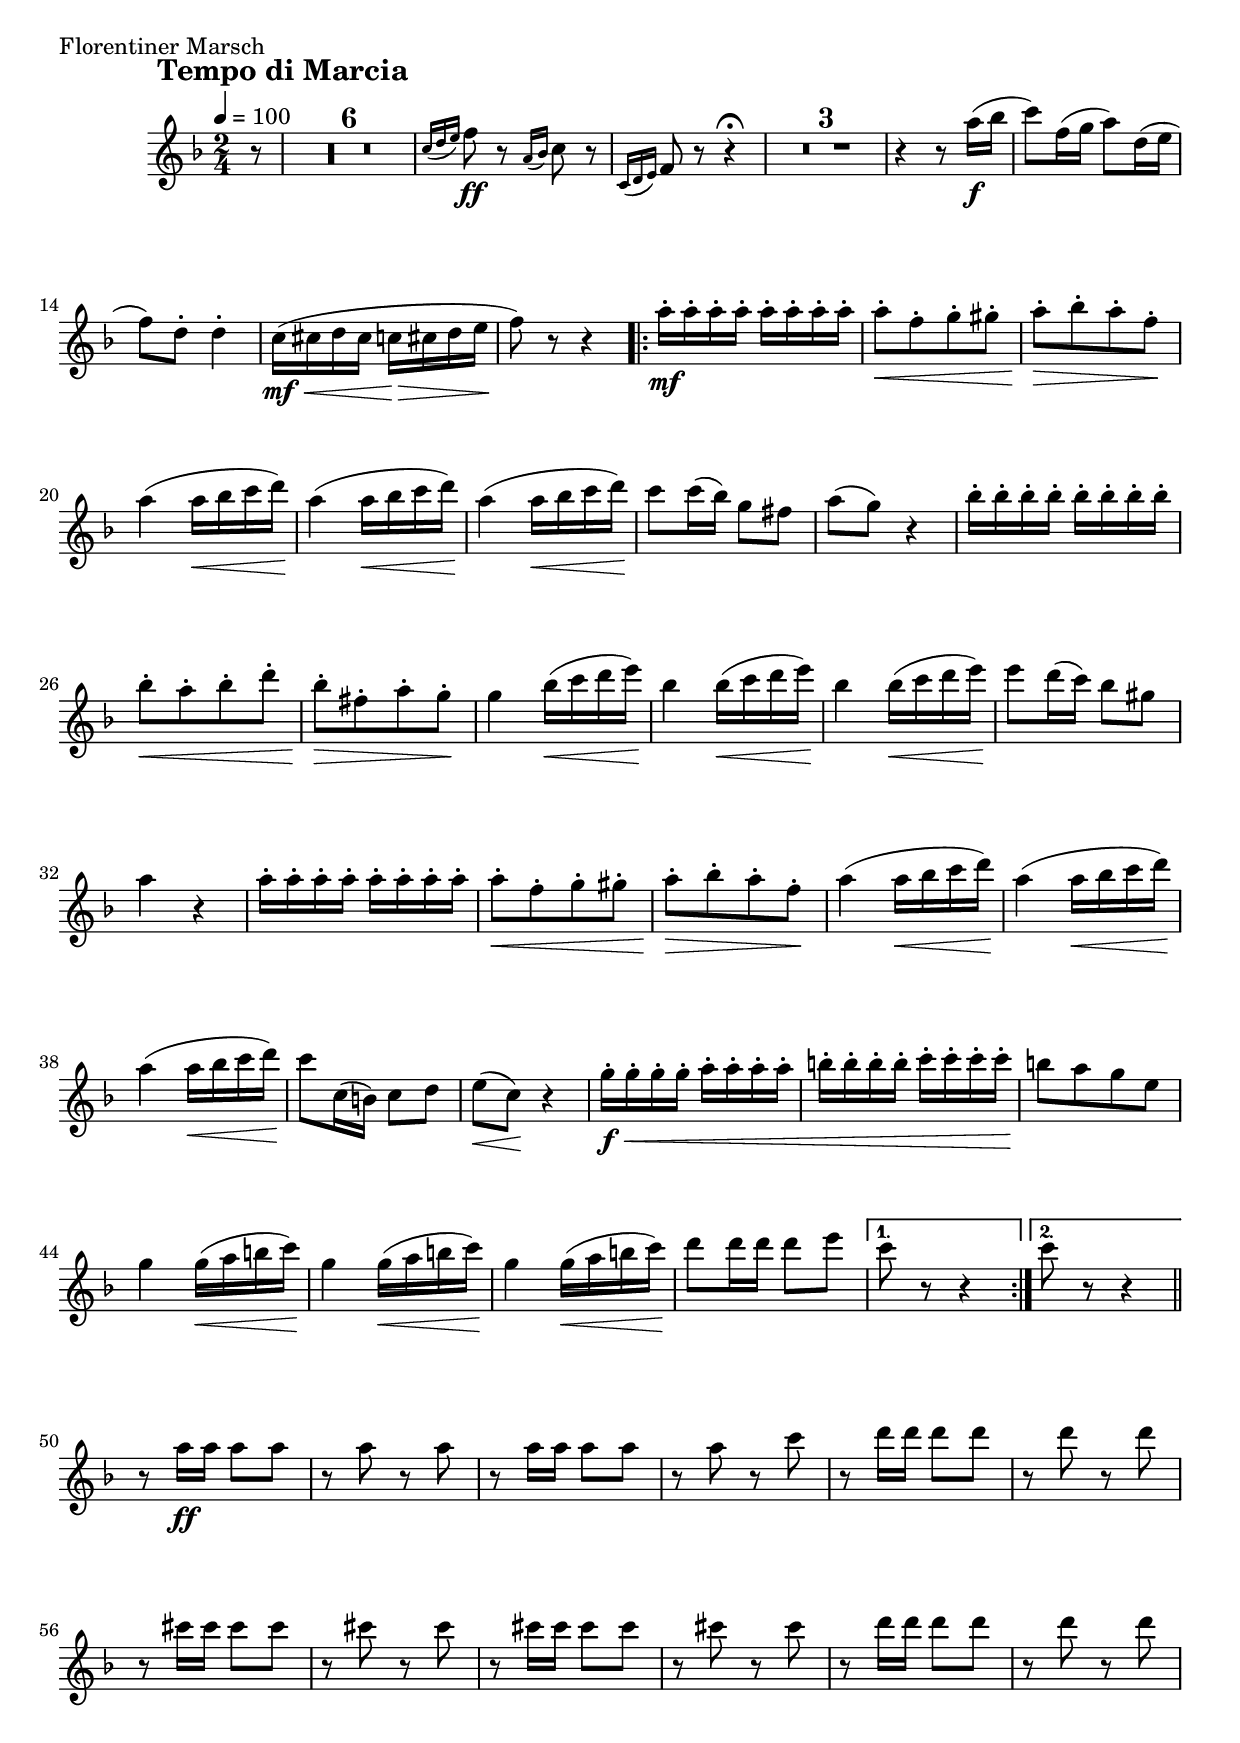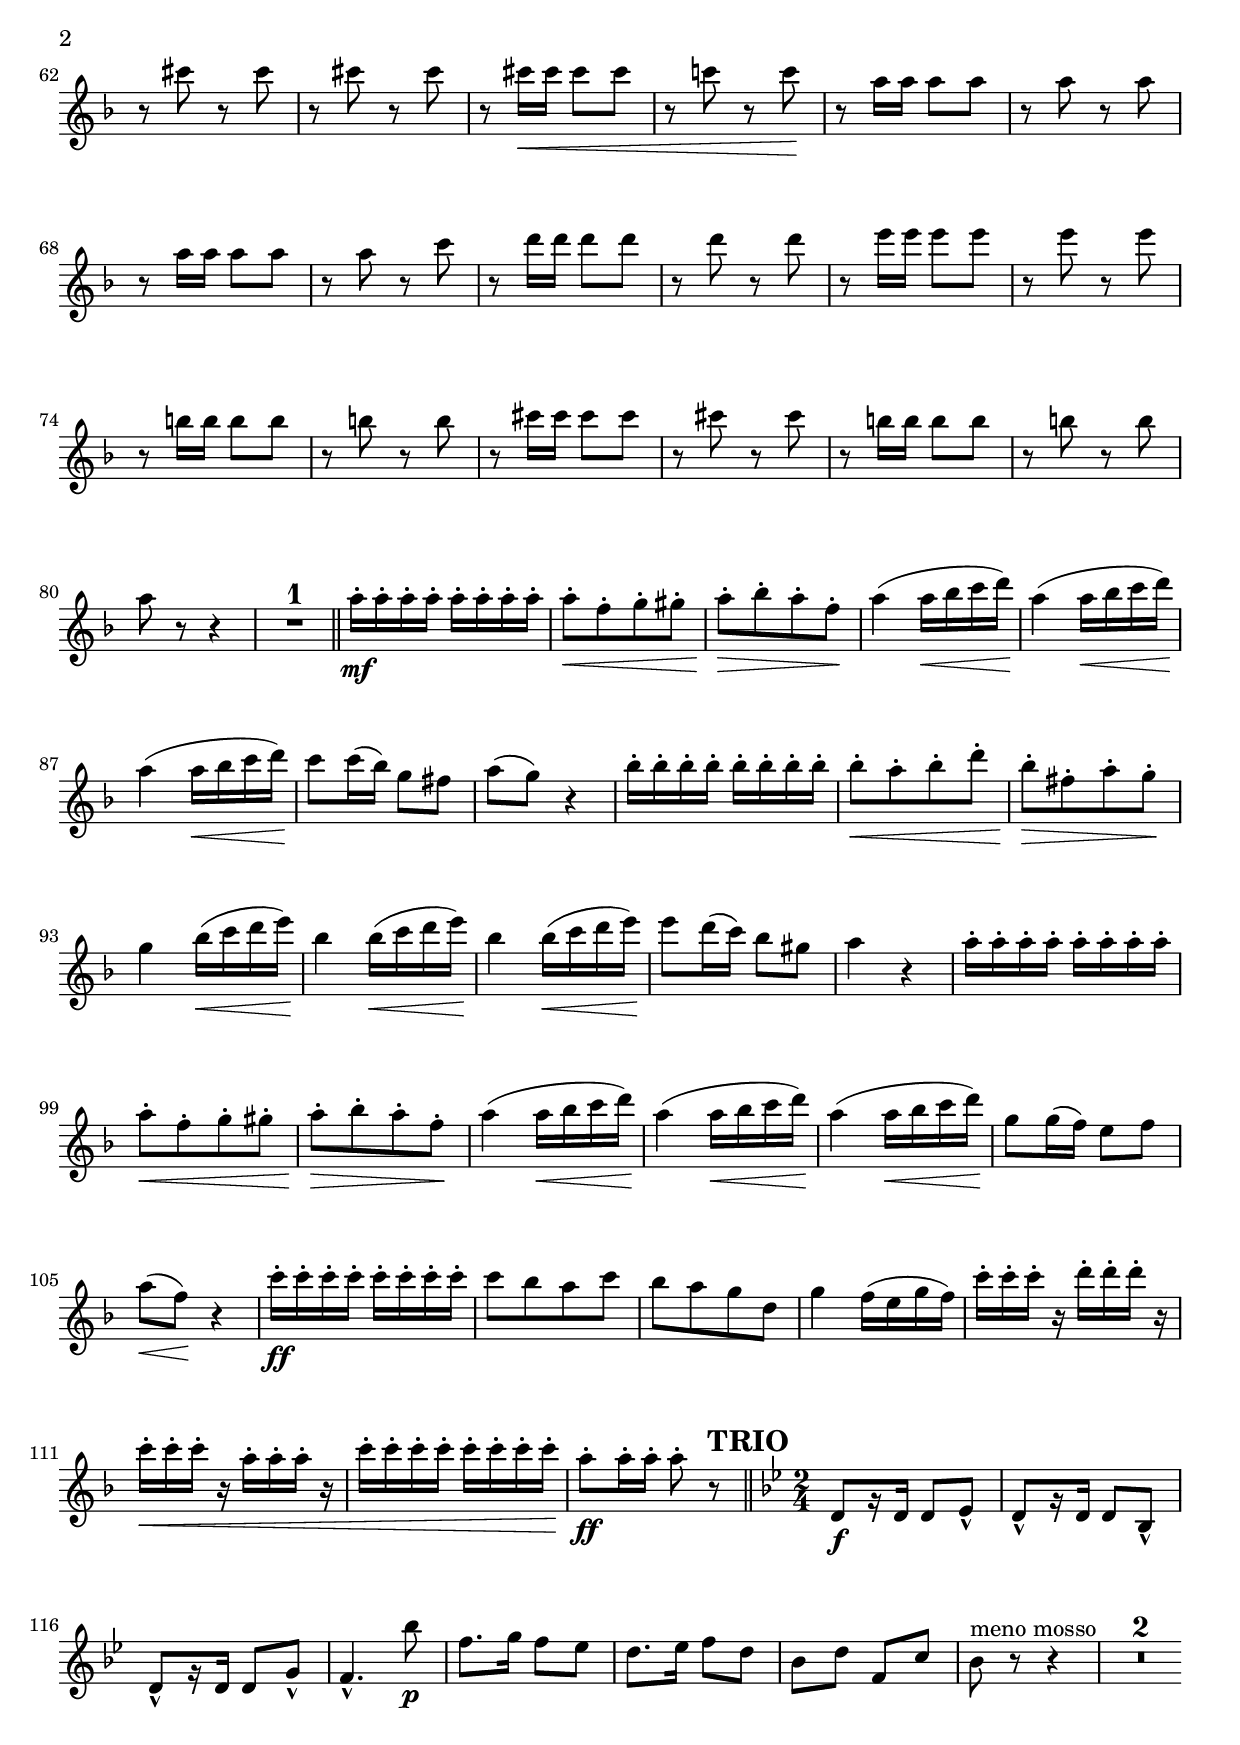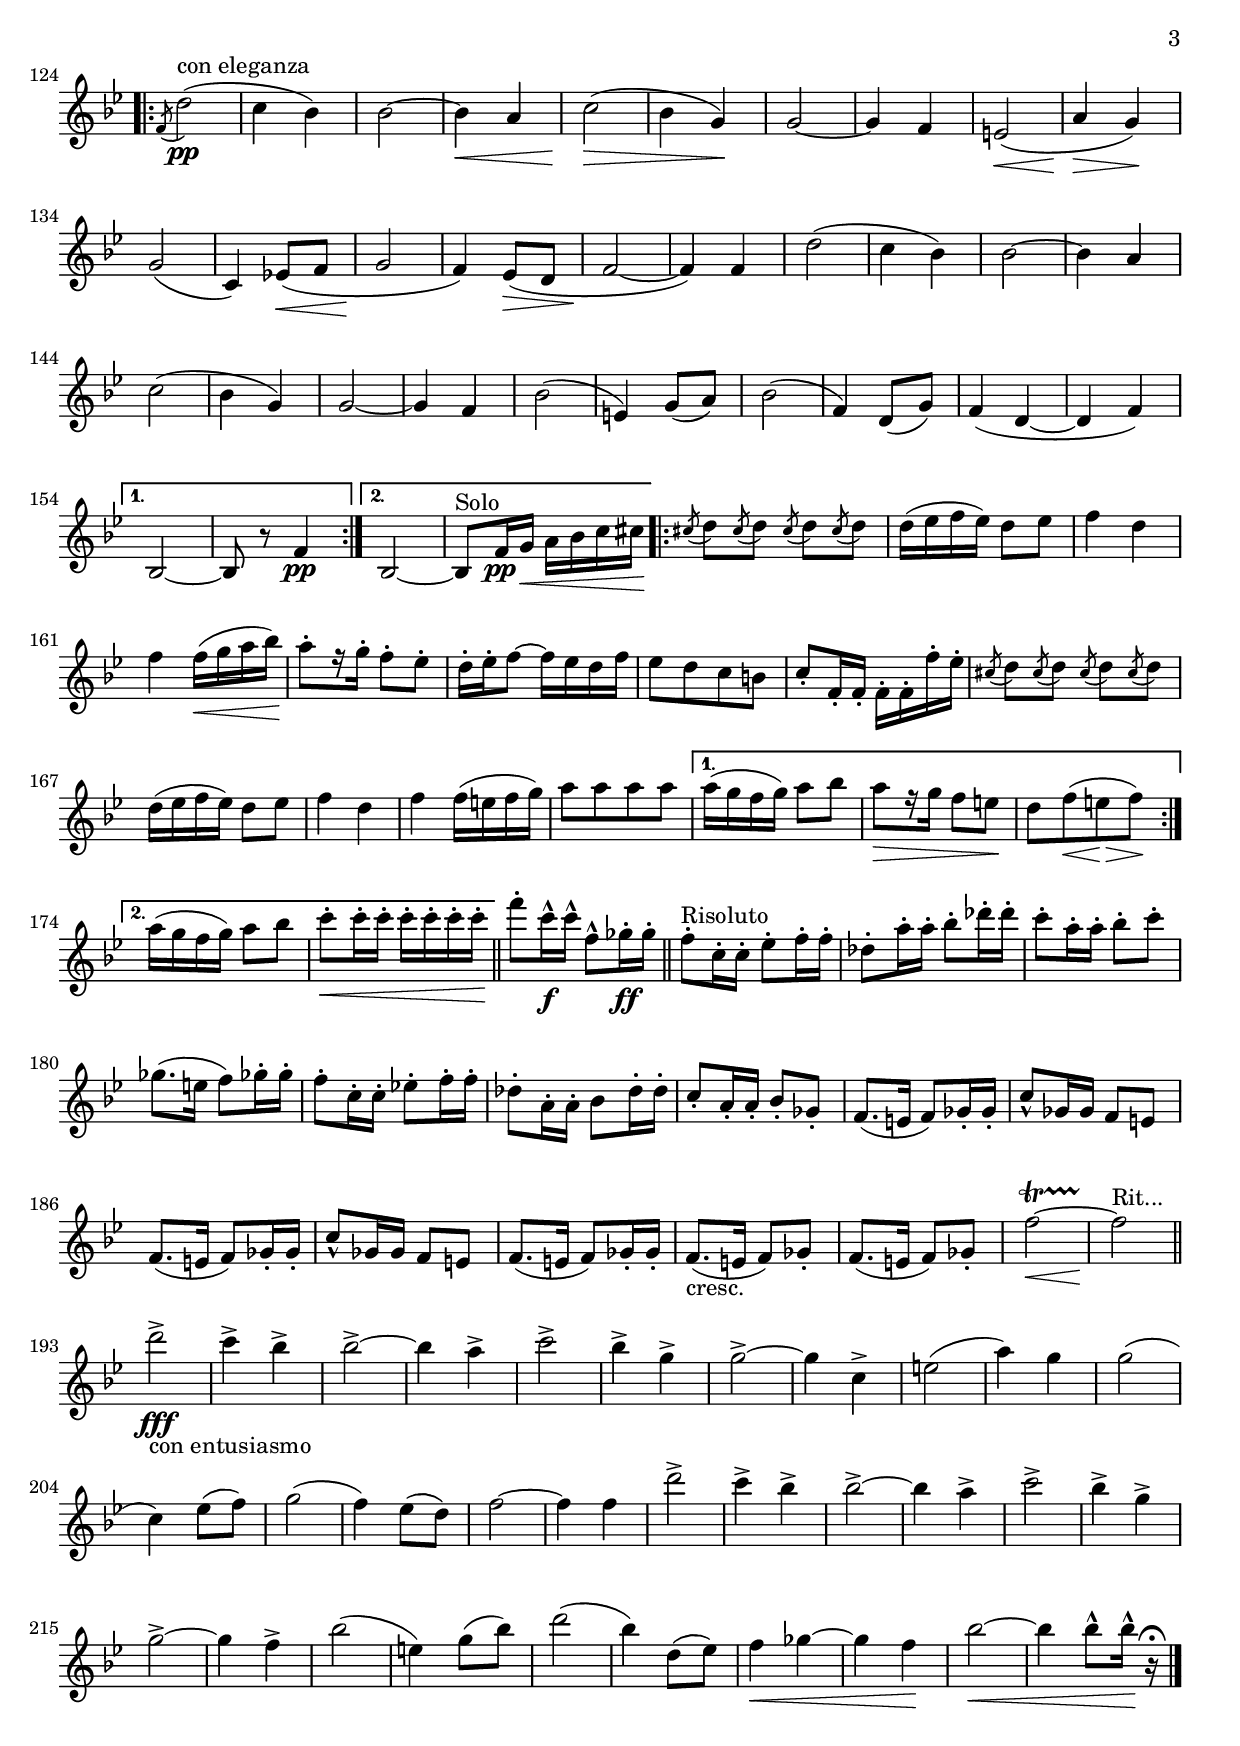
\version "2.22.1"
% When ready to include in collection: 1. Comment out top section with \Include file(s)
%                                      2. \midi section if present
%Comment out from here
%{
\include "../../../Includes/Polis_format.ily"

%...to here
%}
  \score {

    % Svenska Polisens Marscher: 1. Florentiner Marsch (Grands marcia italiano)    
    \relative c'' { 
    	    \key f \major \time 2/4 
    	    \tempo 4 = 100
    	    \compressEmptyMeasures
    	    \set Score.markFormatter = #format-mark-box-letters
    \partial 8 r8
    \mark \markup {\bold  "Tempo di Marcia"}
    R2*6  | 
    \grace{\stemUp c16 [( d e ) ]  } \stemNeutral f8\ff r 
    \grace{\stemUp a,16 [( bes ) ]  } \stemNeutral c8 r |
    \grace{\stemUp c,16 [( d e ) ]  } \stemNeutral f8 r r4\fermata |
    R2*3 |
    r4 r8 a'16\f (bes | c8) f,16 (g a8) d,16 (e | f8) d-. d4-. |
    c16\mf\< (cis d cis c\> cis d e | f8\!) r r4 |
    
    \repeat volta 2 {
    	a16-.\mf a-. a-. a-.
    	\repeat unfold 4 {a16-.} | a8-.\< [f-. g-. gis-.] | 
    	a-.\> [bes-. a-. f-.\!] | 
    	\repeat unfold 3 {a4 (a16\< bes c d\!)} | c8 c16 (bes) g8 fis |
    	a (g) r4 |
    	\repeat unfold 8 {bes16-.} | bes8-.\< [a-. bes-. d-.] |
    	bes-.\> [fis-. a-. g-.\!] | g4 bes16\< (c d e\!) |
    	\repeat unfold 2 {bes4 bes16\< (c d e\!)} | e8 d16 (c) bes8 gis | a4 r |
    	
    	\repeat unfold 8 {a16-.} | a8-.\< [f-. g-. gis-.] | 
    	a-.\> [bes-. a-. f-.\!] | 
    	\repeat unfold 3 {a4 (a16\< bes c d\!)} | c8 c,16 (b) c8 d | 
    	e\< (c\!) r4 |
    	
    	g'16-.\<\f g-. g-. g-. \repeat unfold 4 {a16-.} |
    	\repeat unfold 4 {b16-.} \repeat unfold 4 {c16-.} | b8\! [a g e] |
    	\repeat unfold 3 {g4 g16\< (a b c\!)} | d8 d16 d d8 e  |
    	
    	 
    } %end repeat
    
    \alternative {
    	{c8 r r4}
    	{c8 r r4\bar "||"}
    } %end alternatives
    
 	r8 a16\ff a a8 a | r a r a | r8 a16 a a8 a | r a r c | r d16 d d8 d |
 	r d r d | r cis16 cis cis8 cis | r cis r cis | r cis16 cis cis8 cis | 
 	r cis r cis |r d16 d d8 d | r d r d | r cis r cis | r cis r cis |
 	r cis16\< cis cis8 cis | r c! r c\! | r8 a16 a a8 a | r a r a | 
 	r8 a16 a a8 a | r a r c | r d16 d d8 d | r d r d | r e16 e e8 e | r e r e |
 	r b!16 b b8 b | r b! r b | r cis16 cis cis8 cis | r cis r cis | 
 	r b16 b b8 b | r b r b | a r r4 | R2^\markup{\normalsize\number 1} \bar "||"

 	a16-.\mf a-. a-. a-.
    \repeat unfold 4 {a16-.} | a8-.\< [f-. g-. gis-.] | 
    a-.\> [bes-. a-. f-.\!] | 
    \repeat unfold 3 {a4 (a16\< bes c d\!)} | c8 c16 (bes) g8 fis |
    a (g) r4 |
    \repeat unfold 8 {bes16-.} | bes8-.\< [a-. bes-. d-.] |
    bes-.\> [fis-. a-. g-.\!] | g4 bes16\< (c d e\!) |
    \repeat unfold 2 {bes4 bes16\< (c d e\!)} | e8 d16 (c) bes8 gis | a4 r |
    
    \repeat unfold 8 {a16-.} | a8-.\< [f-. g-. gis-.] | 
    a-.\> [bes-. a-. f-.\!] | 
    \repeat unfold 3 {a4 (a16\< bes c d\!)} | g,8 g16 (f) e8 f | a\< (f\!) r4 |
    c'16-.\ff c-. c-. c-. \repeat unfold 4 {c-.} | c8 [bes a c] | bes [a g d] |
    g4 f16 (e g f) | \repeat unfold 3 {c'16-.} r \repeat unfold 3 {d16-.} r |
    c16-.\< \repeat unfold 2 {c-.} r \repeat unfold 3 {a-.} r |
    \repeat unfold 7 {c-.} c-.\! | a8-.\ff a16-. a16-. a8-. r \bar "||" 
    
    \time 2/4 \key bes \major 
    \mark \markup {\bold  "TRIO"}
    d,,8\f [r16 d] d8 ees-^ | d-^ [r16 d] d8 bes-^ | d8-^ [r16 d] d8 g-^ |
    f4.-^ bes'8\p | f8. g16 f8 ees | d8. ees16 f8 d | bes d f, c' | 
    bes^\markup {meno mosso} r r4 | R2*2 \pageBreak
    
    \repeat volta 2 {
    \bar ".|:"
    \acciaccatura f8 d'2\pp^\markup {con eleganza} ( | c4 bes) | bes2~ | 
    	bes4\< a | c2\> ( | bes4 g\!) | g2~ | g4 f | e2\< ( | a4\> g\!) | g2 ( | 
    	c,4) ees!8\< (f | g2\! | f4) ees8\> (d | f2~\! | f4) f | d'2 ( | 
    	c4 bes) | bes2~ | bes4 a | c2 ( | bes4 g) | g2~ | g4 f | bes2 ( | 
    	e,4) g8 (a) | bes2 ( | f4) d8 (g) | f4 (d~ | d f)   	
    } %end repeat
    
    \alternative {
    	{bes,2~ | bes8 r f'4\pp}
    	{bes,2~ | bes8^\markup {Solo} f'16\pp g\< a bes c cis\!  }
    } %end alternatives

	\repeat volta 2 {
		\repeat unfold 4 {\acciaccatura cis8 d} | d16 (ees f ees) d8 ees | f4 d |
		f f16\<(g a bes\!) | a8-. [r16 g-.] f8-. ees-. | 
		d16-. ees-. f8~ f16 ees d f | ees8 [d c b] | 
		c-. f,16-.f-. f-. f-. f'-. ees-. |
		\repeat unfold 4 {\acciaccatura cis8 d} | d16 (ees f ees) d8 ees | f4 d |
		f f16 (e f g) | a8 [a a a] |
		
	} %end repeat
	
	\alternative {
		{a16 (g f g) a8 bes | a\> [r16 g] f8 e\! | d [f\< (e\> f\!)]}
		{a16 (g f g) a8 bes | c8-.\< c16-. c-. c-. c-. c-. c-.\! \bar "||" }
	} %end alternative

		f8-. c16-^\f c-^ f,8-^ ges16-.\ff ges-. \bar "||" | 	
		f8-.^\markup {Risoluto} c16-. c-. ees8-. f16-. f-. | 
		des8-. a'16-. a-. bes8-. des!16-. des-. |c8-. a16-. a-. bes8-. c-. |
		ges8. (e16 f8) ges!16-. ges-. |f8-. c16-. c-. ees!8-. f16-. f-. | 
		des8-. a16-. a-. bes8 des16-. des-. | c8-. a16-. a-. bes8-. ges-. |
		f8. (e16 f8) ges16-. ges-. | c8-^ ges16 ges f8 e | 
		f8. (e16 f8) ges16-. ges-. | c8-^ ges16 ges f8 e |
		f8. (e16 f8) ges16-. ges-. | f8._\markup {cresc.} (e16 f8) ges8-. |
		f8. (e16 f8) ges8-. |
		f'2~\startTrillSpan\< | f2\stopTrillSpan\!^\markup {Rit...} \bar "||"|

		d'2->\fff_\markup {con entusiasmo} | c4-> bes-> | bes2->~ |bes4 a-> |
		c2-> | bes4-> g-> | g2->~ | g4 c,-> | e2 ( | a4) g | g2 ( | c,4) ees8 (f)|
		g2 ( | f4) ees8 (d) | f2~ | f4 f | d'2->| c4-> bes-> | bes2->~ |
		bes4 a-> | c2-> | bes4-> g-> | g2->~ | g4 f-> | bes2 ( | e,4) g8 (bes) |
		d2 ( | bes4) d,8 (ees) | f4\< ges~ | ges f\! | bes2~\< |
		bes4 bes8-^ bes16-^\! r\fermata \bar "|."
		
    }%end relative
    
    \header {
    	    piece = "Florentiner Marsch
    	    "
    	    composer = "J. Fucik, Op. 214"
    	}
    	
%    \midi {}
    
  }%end score

% a \char#229 A \char#197       o
% a \char#228    A \char#196 	e
% o \char#246 O \char#214	oe